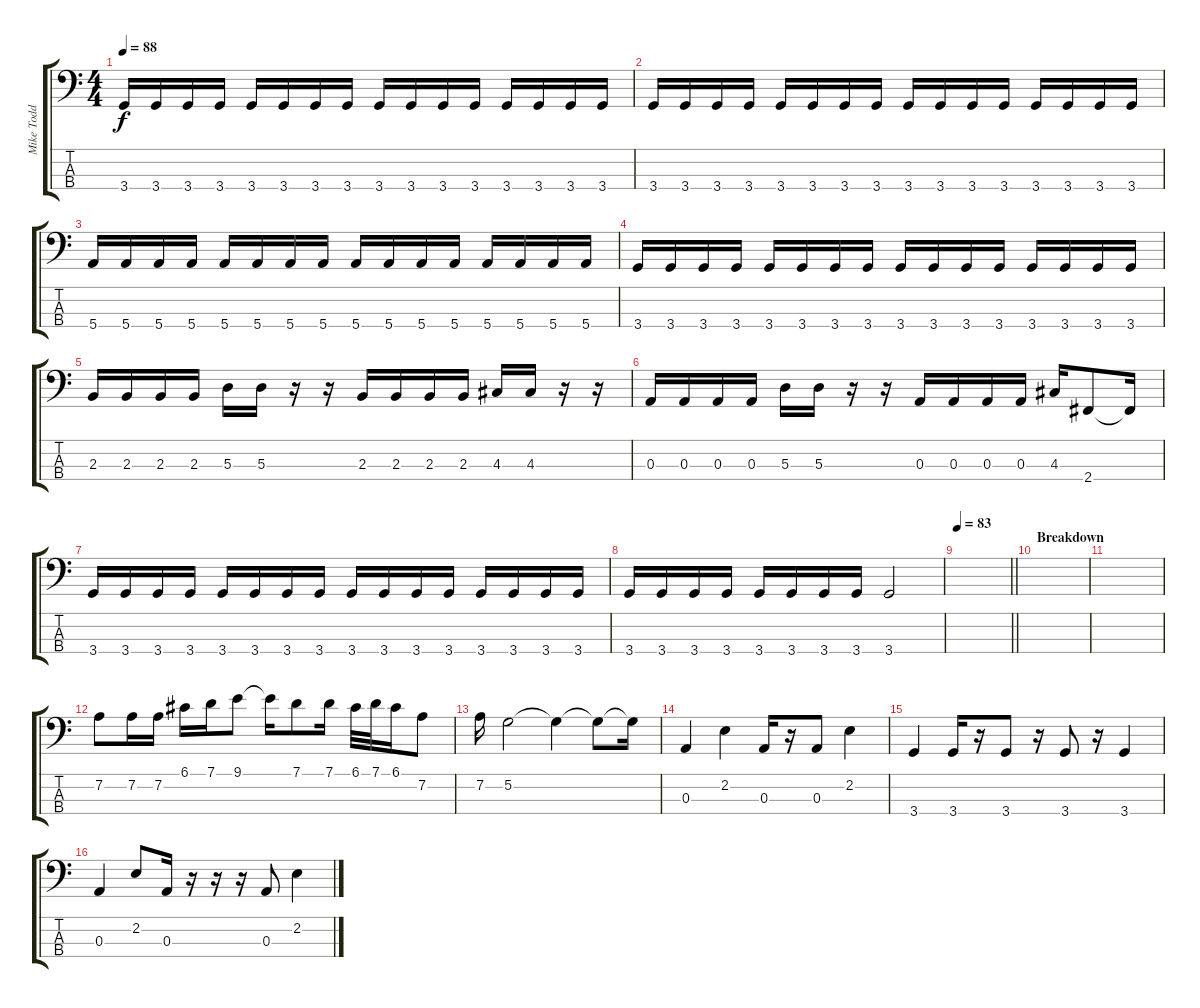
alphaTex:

\track ("Mike Todd (Bass)" "Mike Todd ") {instrument electricbassfinger}
\staff {score tabs}
\tuning (G2 D2 A1 E1) {hide}
\ts (4 4)
\tempo 88
\clef f4
\ks c
3.4.16{dy f} 3.4.16 3.4.16 3.4.16 3.4.16 3.4.16 3.4.16 3.4.16 3.4.16 3.4.16 3.4.16 3.4.16 3.4.16 3.4.16 3.4.16 3.4.16 |
3.4.16 3.4.16 3.4.16 3.4.16 3.4.16 3.4.16 3.4.16 3.4.16 3.4.16 3.4.16 3.4.16 3.4.16 3.4.16 3.4.16 3.4.16 3.4.16 |
5.4.16 5.4.16 5.4.16 5.4.16 5.4.16 5.4.16 5.4.16 5.4.16 5.4.16 5.4.16 5.4.16 5.4.16 5.4.16 5.4.16 5.4.16 5.4.16 |
3.4.16 3.4.16 3.4.16 3.4.16 3.4.16 3.4.16 3.4.16 3.4.16 3.4.16 3.4.16 3.4.16 3.4.16 3.4.16 3.4.16 3.4.16 3.4.16 |
2.3.16 2.3.16 2.3.16 2.3.16 5.3.16 5.3.16 r.16 r.16 2.3.16 2.3.16 2.3.16 2.3.16 4.3.16 4.3.16 r.16 r.16 |
0.3.16 0.3.16 0.3.16 0.3.16 5.3.16 5.3.16 r.16 r.16 0.3.16 0.3.16 0.3.16 0.3.16 4.3.16 2.4.8 2.4{t}.16 |
3.4.16 3.4.16 3.4.16 3.4.16 3.4.16 3.4.16 3.4.16 3.4.16 3.4.16 3.4.16 3.4.16 3.4.16 3.4.16 3.4.16 3.4.16 3.4.16 |
3.4.16 3.4.16 3.4.16 3.4.16 3.4.16 3.4.16 3.4.16 3.4.16 3.4.2 |
\tempo 83
\barLineRight lightlight
|
\section ("" "Breakdown")
|
|
7.2.8 7.2.16 7.2.16 6.1.16 7.1.16 9.1.8 9.1{t}.16 7.1.8 7.1.16 6.1.32 7.1.32 6.1.16 7.2.8 |
7.2.16 5.2.2 5.2{t}.4 5.2{t}.8 5.2{t}.16 |
0.3.4 2.2.4 0.3.16 r.16 0.3.8 2.2.4 |
3.4.4 3.4.16 r.16 3.4.8 r.16 3.4.8 r.16 3.4.4 |
0.3.4 2.2.8 0.3.16 r.16 r.16 r.16 0.3.8 2.2.4
